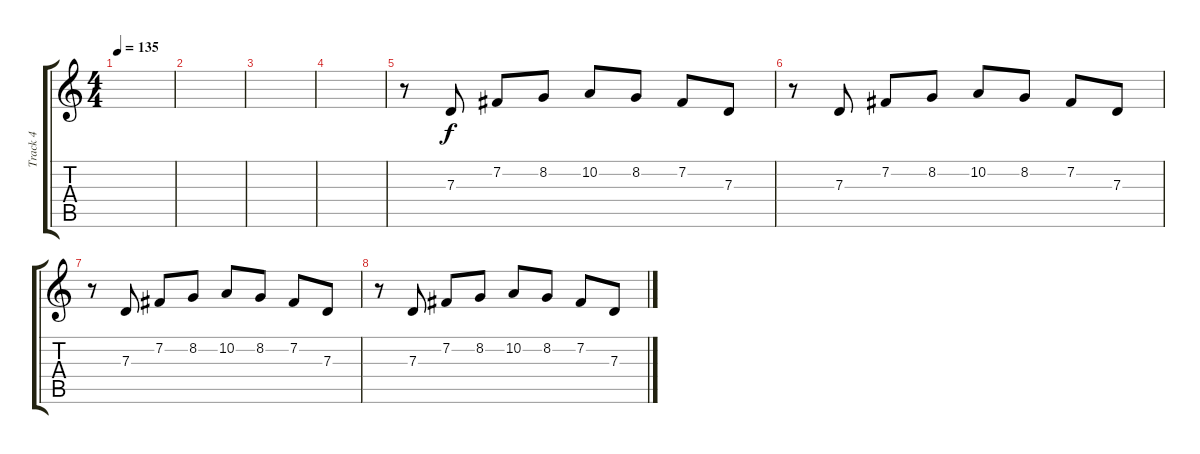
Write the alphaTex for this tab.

\track ("Track 4" "Track 4") {instrument pad1newage}
\staff {score tabs}
\tuning (E4 B3 G3 D3 A2 E2) {hide}
\ts (4 4)
\tempo 135
\clef g2
\ks c
|
|
|
|
r.8 7.3.8 7.2.8 8.2.8 10.2.8 8.2.8 7.2.8 7.3.8 |
r.8 7.3.8 7.2.8 8.2.8 10.2.8 8.2.8 7.2.8 7.3.8 |
r.8 7.3.8 7.2.8 8.2.8 10.2.8 8.2.8 7.2.8 7.3.8 |
r.8 7.3.8 7.2.8 8.2.8 10.2.8 8.2.8 7.2.8 7.3.8
